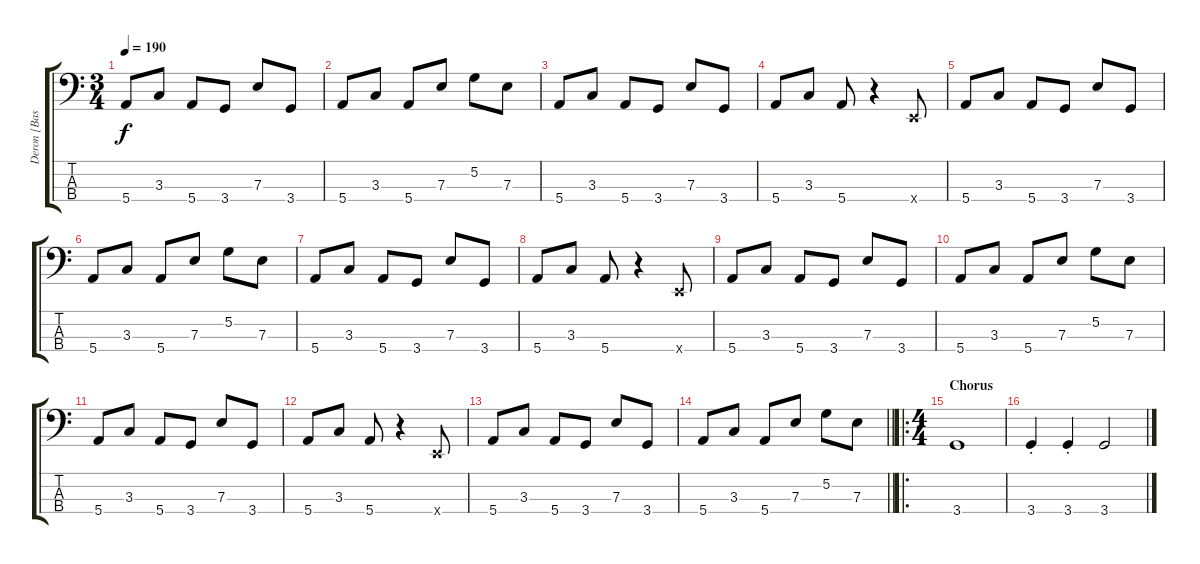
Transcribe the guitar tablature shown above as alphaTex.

\track ("Deron [Bass]" "Deron [Bas") {instrument electricbasspick}
\staff {score tabs}
\tuning (G2 D2 A1 E1) {hide}
\ts (3 4)
\tempo 190
\clef f4
\ks c
5.4.8{dy f} 3.3.8 5.4.8 3.4.8 7.3.8 3.4.8 |
5.4.8 3.3.8 5.4.8 7.3.8 5.2.8 7.3.8 |
5.4.8 3.3.8 5.4.8 3.4.8 7.3.8 3.4.8 |
5.4.8 3.3.8 5.4.8 r.4 0.4{x}.8 |
5.4.8 3.3.8 5.4.8 3.4.8 7.3.8 3.4.8 |
5.4.8 3.3.8 5.4.8 7.3.8 5.2.8 7.3.8 |
5.4.8 3.3.8 5.4.8 3.4.8 7.3.8 3.4.8 |
5.4.8 3.3.8 5.4.8 r.4 0.4{x}.8 |
5.4.8 3.3.8 5.4.8 3.4.8 7.3.8 3.4.8 |
5.4.8 3.3.8 5.4.8 7.3.8 5.2.8 7.3.8 |
5.4.8 3.3.8 5.4.8 3.4.8 7.3.8 3.4.8 |
5.4.8 3.3.8 5.4.8 r.4 0.4{x}.8 |
5.4.8 3.3.8 5.4.8 3.4.8 7.3.8 3.4.8 |
\barLineRight lightlight
5.4.8 3.3.8 5.4.8 7.3.8 5.2.8 7.3.8 |
\ro
\ts (4 4)
\section ("" "Chorus")
3.4.1 |
3.4{st}.4 3.4{st}.4 3.4.2
